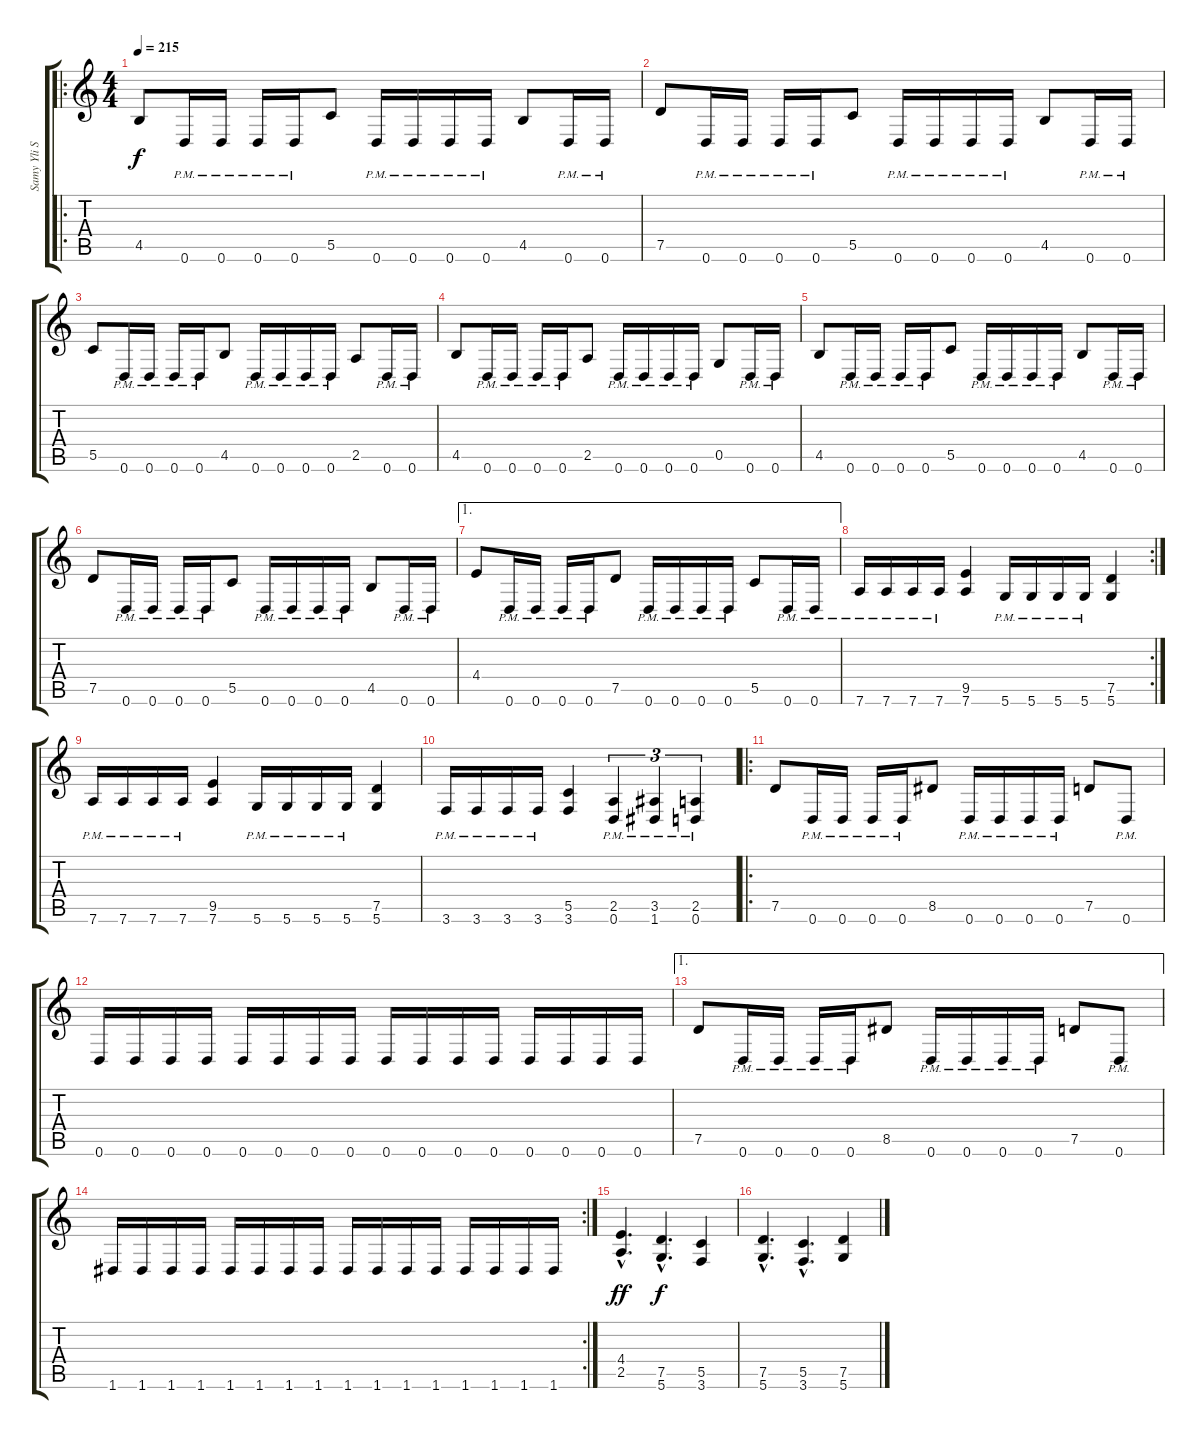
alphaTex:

\track ("Samy Yli Sirniö" "Samy Yli S") {instrument distortionguitar}
\staff {score tabs}
\tuning (D4 A3 F3 C3 G2 D2) {hide}
\ro
\ts (4 4)
\tempo 215
\clef g2
\ks c
4.5.8{dy f} 0.6{pm}.16 0.6{pm}.16 0.6{pm}.16 0.6{pm}.16 5.5.8 0.6{pm}.16 0.6{pm}.16 0.6{pm}.16 0.6{pm}.16 4.5.8 0.6{pm}.16 0.6{pm}.16 |
7.5.8 0.6{pm}.16 0.6{pm}.16 0.6{pm}.16 0.6{pm}.16 5.5.8 0.6{pm}.16 0.6{pm}.16 0.6{pm}.16 0.6{pm}.16 4.5.8 0.6{pm}.16 0.6{pm}.16 |
5.5.8 0.6{pm}.16 0.6{pm}.16 0.6{pm}.16 0.6{pm}.16 4.5.8 0.6{pm}.16 0.6{pm}.16 0.6{pm}.16 0.6{pm}.16 2.5.8 0.6{pm}.16 0.6{pm}.16 |
4.5.8 0.6{pm}.16 0.6{pm}.16 0.6{pm}.16 0.6{pm}.16 2.5.8 0.6{pm}.16 0.6{pm}.16 0.6{pm}.16 0.6{pm}.16 0.5.8 0.6{pm}.16 0.6{pm}.16 |
4.5.8 0.6{pm}.16 0.6{pm}.16 0.6{pm}.16 0.6{pm}.16 5.5.8 0.6{pm}.16 0.6{pm}.16 0.6{pm}.16 0.6{pm}.16 4.5.8 0.6{pm}.16 0.6{pm}.16 |
7.5.8 0.6{pm}.16 0.6{pm}.16 0.6{pm}.16 0.6{pm}.16 5.5.8 0.6{pm}.16 0.6{pm}.16 0.6{pm}.16 0.6{pm}.16 4.5.8 0.6{pm}.16 0.6{pm}.16 |
\ae 1
4.4.8 0.6{pm}.16 0.6{pm}.16 0.6{pm}.16 0.6{pm}.16 7.5.8 0.6{pm}.16 0.6{pm}.16 0.6{pm}.16 0.6{pm}.16 5.5.8 0.6{pm}.16 0.6{pm}.16 |
\rc 2
7.6{pm}.16 7.6{pm}.16 7.6{pm}.16 7.6{pm}.16 (9.5 7.6).4 5.6{pm}.16 5.6{pm}.16 5.6{pm}.16 5.6{pm}.16 (7.5 5.6).4 |
7.6{pm}.16 7.6{pm}.16 7.6{pm}.16 7.6{pm}.16 (9.5 7.6).4 5.6{pm}.16 5.6{pm}.16 5.6{pm}.16 5.6{pm}.16 (7.5 5.6).4 |
3.6{pm}.16 3.6{pm}.16 3.6{pm}.16 3.6{pm}.16 (5.5 3.6).4 (2.5{pm} 0.6{pm}).4{tu (3 2)} (3.5{pm} 1.6{pm}).4{tu (3 2)} (2.5{pm} 0.6{pm}).4{tu (3 2)} |
\ro
7.5.8{volume 12} 0.6{pm}.16 0.6{pm}.16 0.6{pm}.16 0.6{pm}.16 8.5.8 0.6{pm}.16 0.6{pm}.16 0.6{pm}.16 0.6{pm}.16 7.5.8 0.6{pm}.8 |
0.6.16 0.6.16 0.6.16 0.6.16 0.6.16 0.6.16 0.6.16 0.6.16 0.6.16 0.6.16 0.6.16 0.6.16 0.6.16 0.6.16 0.6.16 0.6.16 |
\ae 1
7.5.8 0.6{pm}.16 0.6{pm}.16 0.6{pm}.16 0.6{pm}.16 8.5.8 0.6{pm}.16 0.6{pm}.16 0.6{pm}.16 0.6{pm}.16 7.5.8 0.6{pm}.8 |
\rc 2
1.6.16 1.6.16 1.6.16 1.6.16 1.6.16 1.6.16 1.6.16 1.6.16 1.6.16 1.6.16 1.6.16 1.6.16 1.6.16 1.6.16 1.6.16 1.6.16 |
(4.4{hac} 2.5{hac}).4{d dy ff volume 13} (7.5{hac} 5.6{hac}).4{d dy f} (5.5 3.6).4 |
(7.5{hac} 5.6{hac}).4{d} (5.5{hac} 3.6{hac}).4{d} (7.5 5.6).4
